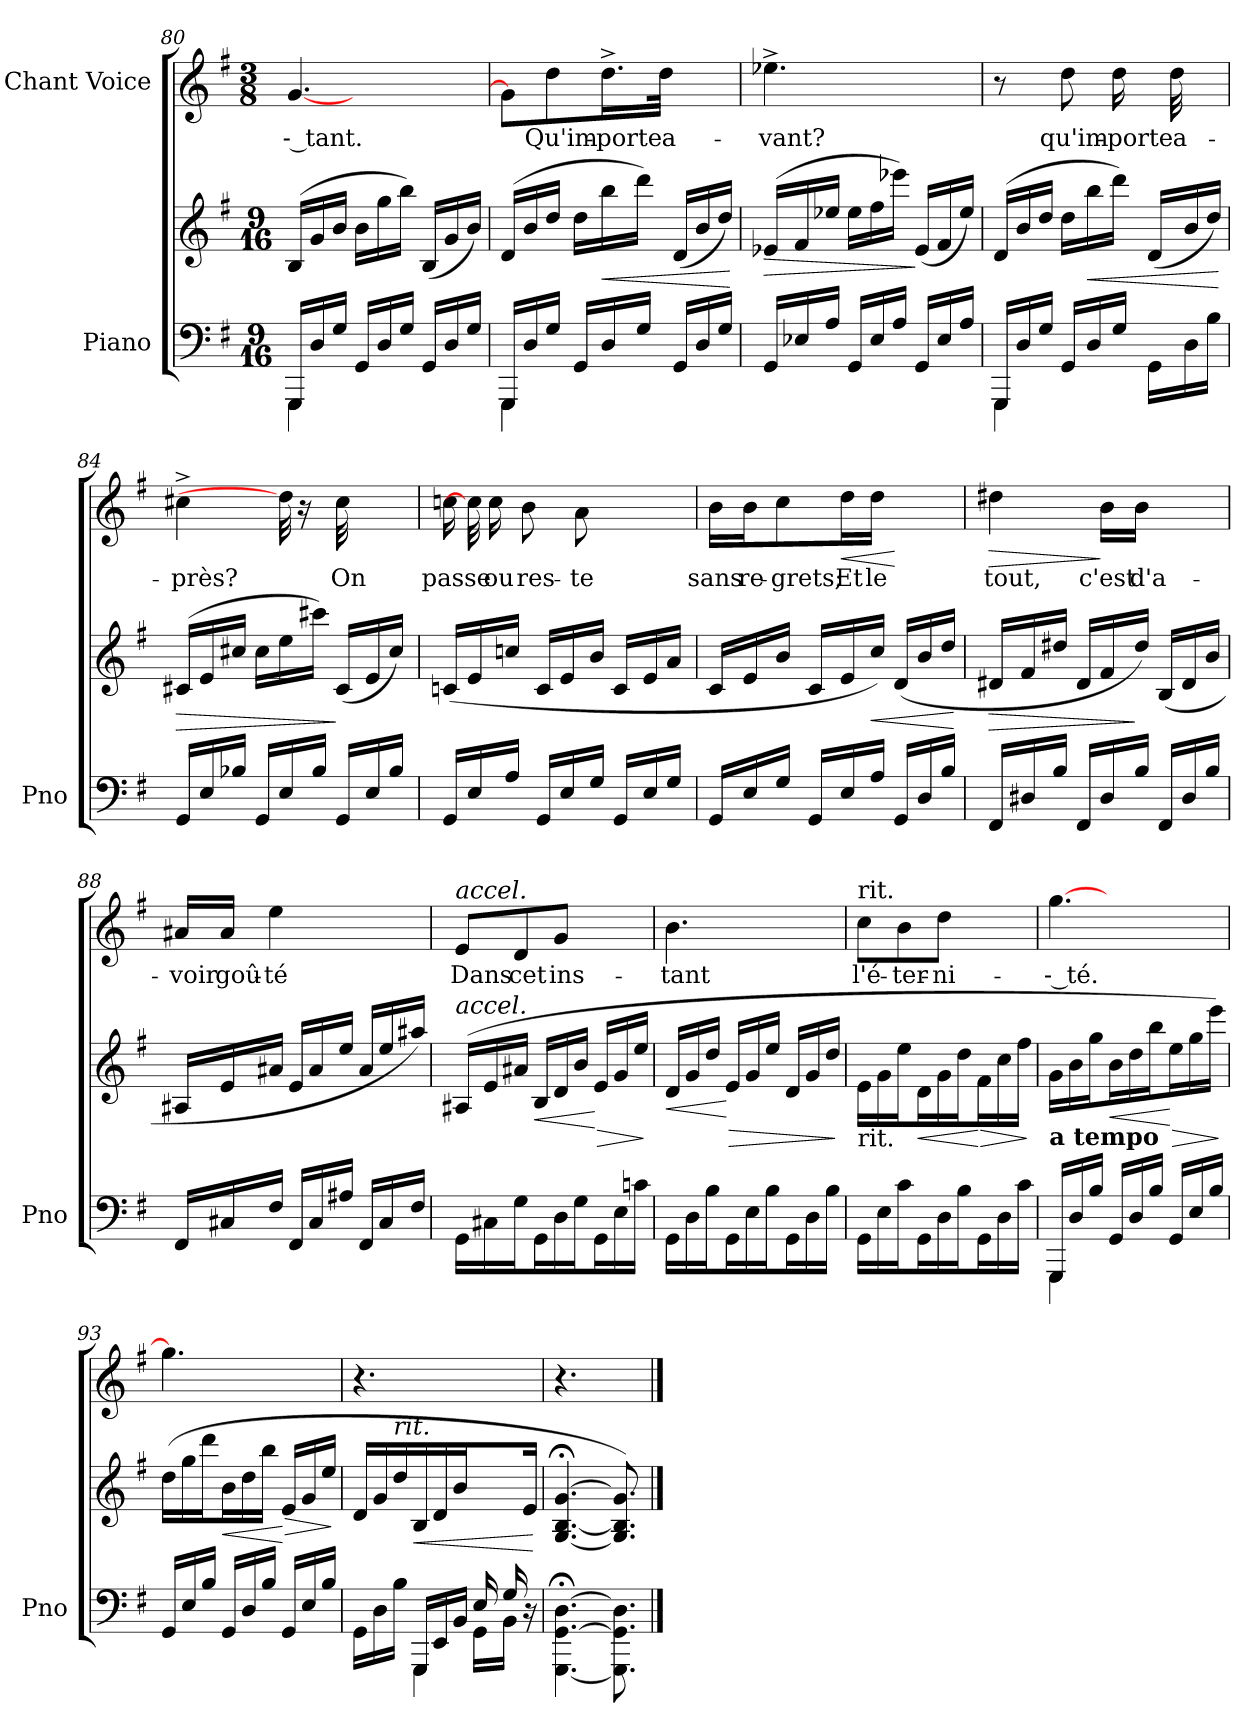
**kern	**kern	**dynam	**kern	**text	**dynam
*part2	*part2	*part2	*part1	*part1	*part1
*staff3	*staff2	*staff2/3	*staff1	*staff1	*staff1
*I"Piano	*	*	*I"Chant Voice	*	*
*I'Pno	*	*	*	*	*
*clefF4	*clefG2	*	*clefG2	*	*
*k[f#]	*k[f#]	*	*k[f#]	*	*
*M9/16	*M9/16	*	*M3/8	*	*
=80	=80	=80	=80	=80	=80
*^	*	*	*	*	*
16GGG/LL	4GGG\	(16B/LL	.	[4.g/	-- tant.	.
16D/	.	16g/	.	.	.	.
16G/JJ	.	16b/JJ	.	.	.	.
16GG/LL	.	16b\LL	.	.	.	.
16D/	4ryy	16gg\	.	.	.	.
16G/JJ	.	16bb\JJ)	.	.	.	.
16GG/LL	.	(16B/LL	.	8.ryy	.	.
16D/	.	16g/	.	.	.	.
16G/JJ	16ryy	16b/JJ)	.	.	.	.
=81	=81	=81	=81	=81	=81	=81
16GGG/LL	4GGG\	(16d/LL	.	8g\L]	.	.
16D/	.	16b/	.	.	.	.
16G/JJ	.	16dd/JJ	.	8dd\	Qu'im-	.
16GG/LL	.	16dd\LL	.	.	.	.
!	!	!	!LO:HP:b	!	!	!
16D/	4ryy	16bb\	<	16.dd^\L	-porte	.
16G/JJ	.	16ddd\JJ)	.	.	.	.
.	.	.	.	32dd\JJk	a-	.
16GG/LL	.	(16d/LL	.	8.ryy	.	.
16D/	.	16b/	.	.	.	.
16G/JJ	16ryy	16dd/JJ)	.	.	.	.
*v	*v	*	*	*	*	*
.	.	[	.	.	.
=82	=82	=82	=82	=82	=82
!	!	!LO:HP:b	!	!	!
16GG/LL	(16e-X/LL	>	4.ee-X^\	-vant?	.
16E-X/	16f#/	.	.	.	.
16A/JJ	16ee-X/JJ	.	.	.	.
16GG/LL	16ee-\LL	.	.	.	.
16E-/	16ff#\	.	.	.	.
16A/JJ	16eee-X\JJ)	.	.	.	.
16GG/LL	(16e-/LL	]	8.ryy	.	.
16E-/	16f#/	.	.	.	.
16A/JJ	16ee-/JJ)	.	.	.	.
=83	=83	=83	=83	=83	=83
*^	*	*	*	*	*
!	!	!	!	!LO:N:vis=8	!	!
16GGG/LL	4GGG\	(16d/LL	.	8.r	.	.
16D/	.	16b/	.	.	.	.
16G/JJ	.	16dd/JJ	.	.	.	.
16GG/LL	.	16dd\LL	.	8dd\	qu'im-	.
!	!	!	!LO:HP:b	!	!	!
16D/	4ryy	16bb\	<	.	.	.
16G/JJ	.	16ddd\JJ)	.	[16dd\	-porte	.
16GG\LL	.	(16d/LL	.	32ryy	.	.
.	.	.	.	32dd\	a-	.
16D\	.	16b/	.	8ryy	.	.
16B\JJ	16ryy	16dd/JJ)	.	.	.	.
*v	*v	*	*	*	*	*
.	.	[	.	.	.
=84	=84	=84	=84	=84	=84
!	!	!LO:HP:b	!	!	!
16GG/LL	(16c#X/LL	>	4cc#X^\	-près?	.
16E/	16e/	.	.	.	.
16B-X/JJ	16cc#X/JJ	.	.	.	.
16GG/LL	16cc#\LL	.	.	.	.
16E/	16ee\	.	32dd\]	.	.
!	!	!	!LO:N:vis=16	!	!
.	.	.	16.r	.	.
16B-/JJ	16ccc#X\JJ)	.	.	.	.
16GG/LL	(16c#/LL	]	[32cc#\	On	.
.	.	.	8ryy	.	.
16E/	16e/	.	.	.	.
16B-/JJ	16cc#/JJ)	.	.	.	.
.	.	.	32ryy	.	.
=85	=85	=85	=85	=85	=85
16GG/LL	(>16cn/LL	.	16ccn\	passe	.
16E/	16e/	.	32cc#\]	.	.
.	.	.	16cc\	ou	.
16A/JJ	16ccn/JJ	.	.	.	.
.	.	.	8b\	res-	.
16GG/LL	16c/LL	.	.	.	.
16E/	16e/	.	.	.	.
.	.	.	8a\	-te	.
16G/JJ	16b/JJ	.	.	.	.
16GG/LL	16c/LL	.	.	.	.
.	.	.	8ryy	.	.
16E/	16e/	.	.	.	.
16G/JJ	16a/JJ	.	.	.	.
.	.	.	32ryy	.	.
=86	=86	=86	=86	=86	=86
16GG/LL	16c/LL	.	16b\LL	sans	.
16E/	16e/	.	16b\J	re-	.
16G/JJ	16b/JJ	.	8cc\	-grets;	.
16GG/LL	16c/LL	.	.	.	.
!	!	!	!	!	!LO:HP:b
16E/	16e/	.	16dd\L	Et	<
!	!	!LO:HP:b	!	!	!
16A/JJ	16cc/JJ)	<	16dd\JJ	le	.
16GG/LL	(>16d/LL	.	8.ryy	.	[
16D/	16b/	.	.	.	.
16B/JJ	16dd/JJ	.	.	.	.
.	.	[	.	.	.
=87	=87	=87	=87	=87	=87
!	!	!LO:HP:b	!	!	!LO:HP:b
16FF#/LL	16d#X/LL	>	4dd#X\	tout,	>
16D#X/	16f#/	.	.	.	.
16B/JJ	16dd#X/JJ	.	.	.	.
16FF#/LL	16d#/LL	.	.	.	.
16D#/	16f#/	.	16b\LL	c'est	]
16B/JJ	16dd#/JJ)	]	16b\JJ	d'a-	.
16FF#/LL	(16B/LL	.	8.ryy	.	.
16D#/	16d#/	.	.	.	.
16B/JJ	16b/JJ	.	.	.	.
=88	=88	=88	=88	=88	=88
16FF#/LL	16A#X/LL	.	16a#X/LL	-voir	.
16C#X/	16e/	.	16a#/JJ	goû-	.
16F#/JJ	16a#X/JJ	.	4ee\	-té	.
16FF#/LL	16e/LL	.	.	.	.
16C#/	16a#/	.	.	.	.
16A#X/JJ	16ee/JJ	.	.	.	.
16FF#/LL	16a#/LL	.	8.ryy	.	.
16C#/	16ee/	.	.	.	.
16F#/JJ	16aa#X/JJ)	.	.	.	.
=89	=89	=89	=89	=89	=89
!	!	!	!LO:TX:i:t=accel.	!	!
!	!LO:TX:i:t=accel.	!	!	!	!
16GG\LL	(16A#X/LL	.	8e/L	Dans	.
16C#X\	16e/	.	.	.	.
16G\J	16a#X/JJ	.	8d/	cet	.
!	!	!LO:HP:b	!	!	!
16GG\L	16B/LL	<	.	.	.
16D\	16d/	.	8g/J	ins-	.
16G\J	16b/JJ	.	.	.	.
!	!	!LO:HP:n=1:b	!	!	!
16GG\L	16e/LL	[ >	8.ryy	.	.
16E\	16g/	.	.	.	.
16cn\JJ	16ee/JJ	.	.	.	.
.	.	]	.	.	.
=90	=90	=90	=90	=90	=90
!	!	!LO:HP:b	!	!	!
16GG\LL	16d/LL	<	4.b\	-tant	.
16D\	16g/	.	.	.	.
16B\J	16dd/JJ	.	.	.	.
!	!	!LO:HP:n=1:b	!	!	!
16GG\L	16e/LL	[ >	.	.	.
16E\	16g/	.	.	.	.
16B\J	16ee/JJ	.	.	.	.
16GG\L	16d/LL	.	8.ryy	.	.
16D\	16g/	.	.	.	.
16B\JJ	16dd/JJ	.	.	.	.
.	.	]	.	.	.
=91	=91	=91	=91	=91	=91
!	!	!	!LO:TX:a:t=rit.	!	!
!	!LO:TX:b:t=rit.	!	!	!	!
16GG\LL	16e\LL	.	8cc\L	l'é-	.
16E\	16g\	.	.	.	.
16c\J	16ee\J	.	8b\	-ter-	.
!	!	!LO:HP:b	!	!	!
16GG\L	16d\L	<	.	.	.
16D\	16g\	.	8dd\J	-ni-	.
16B\J	16dd\J	.	.	.	.
!	!	!LO:HP:n=1:b	!	!	!
16GG\L	16f#\L	[ >	8.ryy	.	.
16D\	16cc\	.	.	.	.
16c\JJ	16ff#\JJ	.	.	.	.
.	.	]	.	.	.
=92	=92	=92	=92	=92	=92
*^	*	*	*	*	*
!	!	!LO:TX:b:B:t=a tempo	!	!	!	!
16GGG/LL	4GGG\	16g\LL	.	[4.gg\	-- té.	.
16D/	.	16b\	.	.	.	.
16B/JJ	.	16gg\J	.	.	.	.
!	!	!	!LO:HP:b	!	!	!
16GG/LL	.	16b\L	<	.	.	.
16D/	4ryy	16dd\	.	.	.	.
16B/JJ	.	16bb\J	.	.	.	.
!	!	!	!LO:HP:n=1:b	!	!	!
16GG/LL	.	16ee\L	[ >	8.ryy	.	.
16E/	.	16gg\	.	.	.	.
16B/JJ	16ryy	16eee\JJ)	.	.	.	.
*v	*v	*	*	*	*	*
.	.	]	.	.	.
=93	=93	=93	=93	=93	=93
16GG/LL	(16dd\LL	.	4.gg\]	.	.
16E/	16gg\	.	.	.	.
16B/JJ	16ddd\J	.	.	.	.
!	!	!LO:HP:b	!	!	!
16GG/LL	16b\L	<	.	.	.
16D/	16dd\	.	.	.	.
16B/JJ	16bb\JJ	.	.	.	.
!	!	!LO:HP:n=1:b	!	!	!
16GG/LL	16e/LL	[ >	8.ryy	.	.
16E/	16g/	.	.	.	.
16B/JJ	16ee/JJ	.	.	.	.
.	.	]	.	.	.
=94	=94	=94	=94	=94	=94
*^	*	*	*	*	*
*	*^	*	*	*	*	*
4.ryy	16GG\LL	8.ryy	16d/LL	.	4.r	.	.
.	16D\	.	16g/	.	.	.	.
!	!	!	!LO:TX:i:t=rit.	!	!	!	!
.	16B\JJ	.	16dd/J	.	.	.	.
!	!	!	!	!LO:HP:b	!	!	!
.	16GGG/LL	4GGG\	16B/L	<	.	.	.
.	16EE/	.	16d/	.	.	.	.
.	16BB/JJ	.	16b/J	.	.	.	.
16E/L	16GG\LL	.	8ryy	.	8.ryy	.	.
16G/	16BB\JJ	16ryy	.	.	.	.	.
16ryy	16r	16ryy	16e/JJ	.	.	.	.
*v	*v	*v	*	*	*	*	*
.	.	[	.	.	.
=95	=95	=95	=95	=95	=95
[4.GGG\; [>4.GG\; [4.D\;	[4.G/;< [>4.B/;< [4.g/;<	.	4.r	.	.
8.GGG\] 8.GG\] 8.D\]	8.G/] 8.B/] 8.g/])	.	8.ryy	.	.
==	==	==	==	==	==
*-	*-	*-	*-	*-	*-
